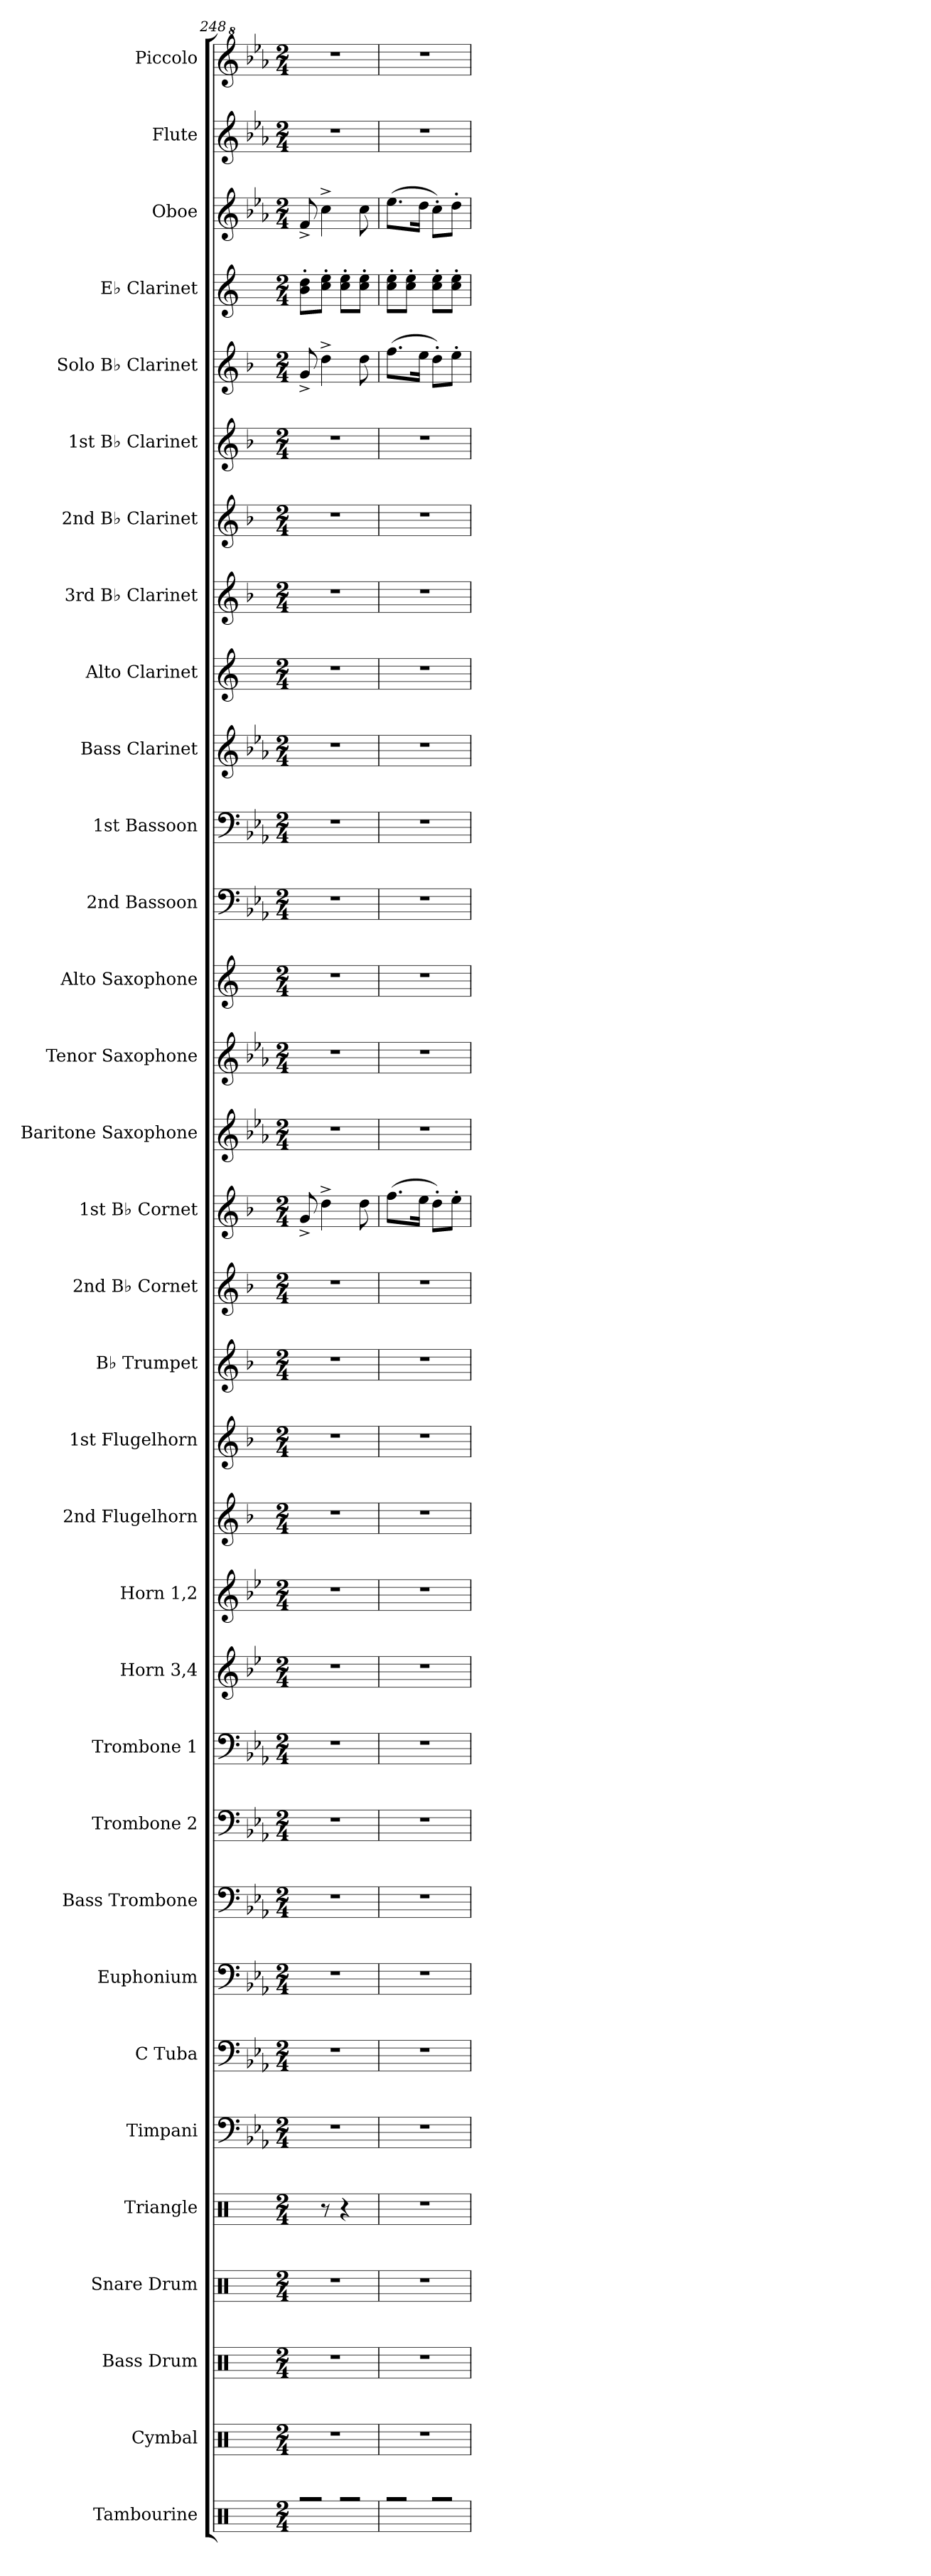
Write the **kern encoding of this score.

**kern	**kern	**kern	**kern	**kern	**kern	**kern	**kern	**kern	**kern	**kern	**kern	**kern	**kern	**kern	**kern	**kern	**kern	**kern	**kern	**kern	**kern	**kern	**kern	**kern	**kern	**kern	**kern	**kern	**kern	**kern	**kern	**kern
*part33	*part32	*part31	*part30	*part29	*part28	*part27	*part26	*part25	*part24	*part23	*part22	*part21	*part20	*part19	*part18	*part17	*part16	*part15	*part14	*part13	*part12	*part11	*part10	*part9	*part8	*part7	*part6	*part5	*part4	*part3	*part2	*part1
*staff33	*staff32	*staff31	*staff30	*staff29	*staff28	*staff27	*staff26	*staff25	*staff24	*staff23	*staff22	*staff21	*staff20	*staff19	*staff18	*staff17	*staff16	*staff15	*staff14	*staff13	*staff12	*staff11	*staff10	*staff9	*staff8	*staff7	*staff6	*staff5	*staff4	*staff3	*staff2	*staff1
*I"Tambourine	*I"Cymbal	*I"Bass Drum	*I"Snare Drum	*I"Triangle	*I"Timpani	*I"C Tuba	*I"Euphonium	*I"Bass Trombone	*I"Trombone 2	*I"Trombone 1	*I"Horn 3,4	*I"Horn 1,2	*I"2nd Flugelhorn	*I"1st Flugelhorn	*I"B♭ Trumpet	*I"2nd B♭ Cornet	*I"1st B♭ Cornet	*I"Baritone Saxophone	*I"Tenor Saxophone	*I"Alto Saxophone	*I"2nd Bassoon	*I"1st Bassoon	*I"Bass Clarinet	*I"Alto Clarinet	*I"3rd B♭ Clarinet	*I"2nd B♭ Clarinet	*I"1st B♭ Clarinet	*I"Solo B♭ Clarinet	*I"E♭ Clarinet	*I"Oboe	*I"Flute	*I"Piccolo
*I'Tamb.	*I'Cym.	*I'B. Dr.	*I'Sn. Dr.	*I'Trgl.	*I'Timp.	*I'C Tu.	*I'Eu.	*I'B. Trb.	*I'Trb. 2	*I'Trb. 1	*I'Hn. 3,4	*I'Hn. 1,2	*I'2nd Flghn.	*I'1st Flghn.	*I'B♭ Tpt.	*I'2nd B♭ Cnt.	*I'1st B♭ Cnt.	*I'Bar. Sax.	*I'T. Sax.	*I'A. Sax.	*I'2nd Bsn.	*I'1st Bsn.	*I'B. Cl.	*I'A. Cl.	*I'3rd B♭ Cl.	*I'2nd B♭ Cl.	*I'1st B♭ Cl.	*I'Solo B♭ Cl.	*I'E♭ Cl.	*I'Ob.	*I'Fl.	*I'Picc.
*clefX	*clefX	*clefX	*clefX	*clefX	*clefF4	*clefF4	*clefF4	*clefF4	*clefF4	*clefF4	*clefG2	*clefG2	*clefG2	*clefG2	*clefG2	*clefG2	*clefG2	*clefG2	*clefG2	*clefG2	*clefF4	*clefF4	*clefG2	*clefG2	*clefG2	*clefG2	*clefG2	*clefG2	*clefG2	*clefG2	*clefG2	*clefG^2
*	*	*	*	*	*	*	*	*	*	*	*ITrd4c7	*ITrd4c7	*ITrd1c2	*ITrd1c2	*ITrd1c2	*ITrd1c2	*ITrd1c2	*ITrd12c21	*ITrd8c14	*ITrd5c9	*	*	*ITrd8c14	*ITrd5c9	*ITrd1c2	*ITrd1c2	*ITrd1c2	*ITrd1c2	*ITrd-2c-3	*	*	*ITrd-7c-12
*k[]	*k[]	*k[]	*k[]	*k[]	*k[b-e-a-]	*k[b-e-a-]	*k[b-e-a-]	*k[b-e-a-]	*k[b-e-a-]	*k[b-e-a-]	*k[b-e-a-]	*k[b-e-a-]	*k[b-e-a-]	*k[b-e-a-]	*k[b-e-a-]	*k[b-e-a-]	*k[b-e-a-]	*k[b-e-a-]	*k[b-e-a-]	*k[b-e-a-]	*k[b-e-a-]	*k[b-e-a-]	*k[b-e-a-]	*k[b-e-a-]	*k[b-e-a-]	*k[b-e-a-]	*k[b-e-a-]	*k[b-e-a-]	*k[b-e-a-]	*k[b-e-a-]	*k[b-e-a-]	*k[b-e-a-]
*C:	*C:	*C:	*C:	*C:	*E-:	*E-:	*E-:	*E-:	*E-:	*E-:	*E-:	*E-:	*E-:	*E-:	*E-:	*E-:	*E-:	*E-:	*E-:	*E-:	*E-:	*E-:	*E-:	*E-:	*E-:	*E-:	*E-:	*E-:	*E-:	*E-:	*E-:	*E-:
*M2/4	*M2/4	*M2/4	*M2/4	*M2/4	*M2/4	*M2/4	*M2/4	*M2/4	*M2/4	*M2/4	*M2/4	*M2/4	*M2/4	*M2/4	*M2/4	*M2/4	*M2/4	*M2/4	*M2/4	*M2/4	*M2/4	*M2/4	*M2/4	*M2/4	*M2/4	*M2/4	*M2/4	*M2/4	*M2/4	*M2/4	*M2/4	*M2/4
=248	=248	=248	=248	=248	=248	=248	=248	=248	=248	=248	=248	=248	=248	=248	=248	=248	=248	=248	=248	=248	=248	=248	=248	=248	=248	=248	=248	=248	=248	=248	=248	=248
8R\L	2r	2r	2r	8R\	2r	2r	2r	2r	2r	2r	2r	2r	2r	2r	2r	2r	8f^/	2r	2r	2r	2r	2r	2r	2r	2r	2r	2r	8f^/	8dd\' 8ff\'L	8f^/	2r	2r
8R\J	.	.	.	8r	.	.	.	.	.	.	.	.	.	.	.	.	4cc^\	.	.	.	.	.	.	.	.	.	.	4cc^\	8ee-\' 8gg\'J	4cc^\	.	.
8R\L	.	.	.	4r	.	.	.	.	.	.	.	.	.	.	.	.	.	.	.	.	.	.	.	.	.	.	.	.	8ee-\' 8gg\'L	.	.	.
8R\J	.	.	.	.	.	.	.	.	.	.	.	.	.	.	.	.	8cc\	.	.	.	.	.	.	.	.	.	.	8cc\	8ee-\' 8gg\'J	8cc\	.	.
=249	=249	=249	=249	=249	=249	=249	=249	=249	=249	=249	=249	=249	=249	=249	=249	=249	=249	=249	=249	=249	=249	=249	=249	=249	=249	=249	=249	=249	=249	=249	=249	=249
8R\L	2r	2r	2r	2r	2r	2r	2r	2r	2r	2r	2r	2r	2r	2r	2r	2r	(8.ee-\L	2r	2r	2r	2r	2r	2r	2r	2r	2r	2r	(8.ee-\L	8ee-\' 8gg\'L	(8.ee-\L	2r	2r
8R\J	.	.	.	.	.	.	.	.	.	.	.	.	.	.	.	.	.	.	.	.	.	.	.	.	.	.	.	.	8ee-\' 8gg\'J	.	.	.
.	.	.	.	.	.	.	.	.	.	.	.	.	.	.	.	.	16dd\Jk	.	.	.	.	.	.	.	.	.	.	16dd\Jk	.	16dd\Jk	.	.
8R\L	.	.	.	.	.	.	.	.	.	.	.	.	.	.	.	.	8cc'\L)	.	.	.	.	.	.	.	.	.	.	8cc'\L)	8ee-\' 8gg\'L	8cc'\L)	.	.
8R\J	.	.	.	.	.	.	.	.	.	.	.	.	.	.	.	.	8dd'\J	.	.	.	.	.	.	.	.	.	.	8dd'\J	8ee-\' 8gg\'J	8dd'\J	.	.
=	=	=	=	=	=	=	=	=	=	=	=	=	=	=	=	=	=	=	=	=	=	=	=	=	=	=	=	=	=	=	=	=
*-	*-	*-	*-	*-	*-	*-	*-	*-	*-	*-	*-	*-	*-	*-	*-	*-	*-	*-	*-	*-	*-	*-	*-	*-	*-	*-	*-	*-	*-	*-	*-	*-
